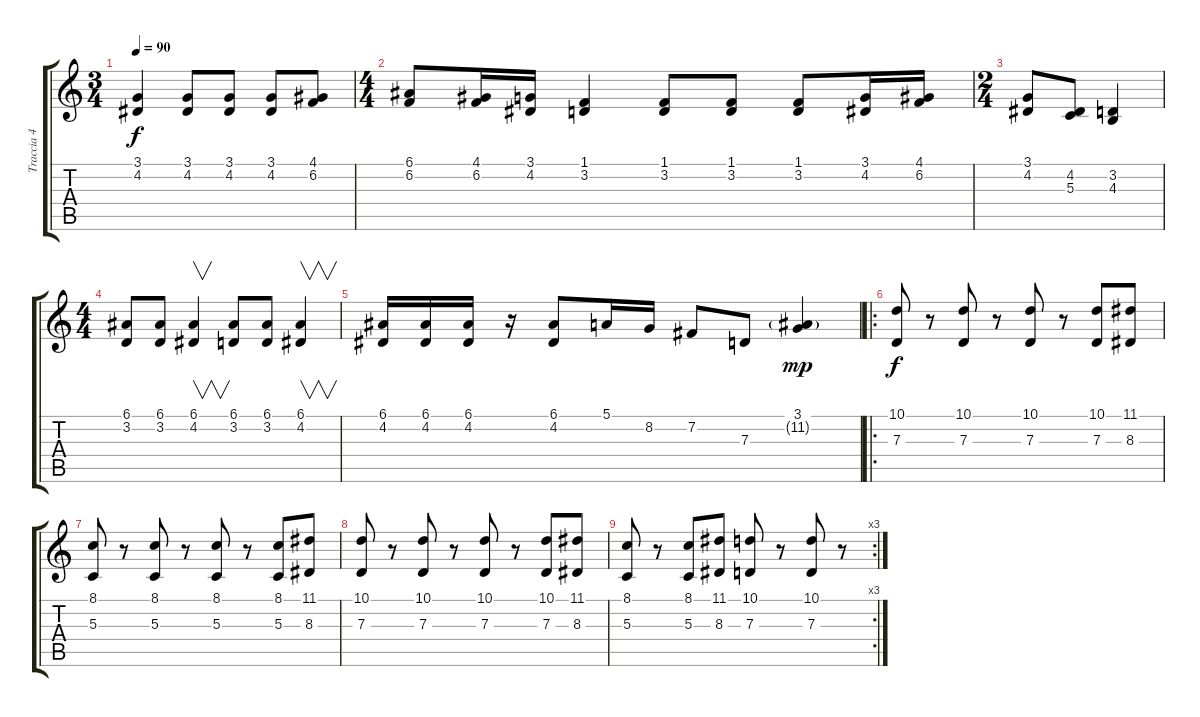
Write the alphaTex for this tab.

\track ("Traccia 4" "Traccia 4") {instrument tangoaccordion}
\staff {score tabs}
\tuning (E4 B3 G3 D3 A2 E2) {hide}
\ts (3 4)
\tempo 90
\clef g2
\ks c
(3.1 4.2).4{dy f} (3.1 4.2).8 (3.1 4.2).8 (3.1 4.2).8 (4.1 6.2).8 |
\ts (4 4)
(6.1 6.2).8 (4.1 6.2).16 (3.1 4.2).16 (1.1 3.2).4 (1.1 3.2).8 (1.1 3.2).8 (1.1 3.2).8 (3.1 4.2).16 (4.1 6.2).16 |
\ts (2 4)
(3.1 4.2).8 (4.2 5.3).8 (3.2 4.3).4 |
\ts (4 4)
(6.1 3.2).8{volume 9} (6.1 3.2).8 (6.1 4.2).4{v} (6.1 3.2).8 (6.1 3.2).8 (6.1 4.2).4{v} |
(6.1 4.2).16 (6.1 4.2).16 (6.1 4.2).16 r.16 (6.1 4.2).8 5.1.16 8.2.16 7.2.8 7.3.8 (3.1 11.2{g}).4{dy mp} |
\ro
(10.1 7.3).8{dy f volume 16} r.8 (10.1 7.3).8 r.8 (10.1 7.3).8 r.8 (10.1 7.3).8 (11.1 8.3).8 |
(8.1 5.3).8 r.8 (8.1 5.3).8 r.8 (8.1 5.3).8 r.8 (8.1 5.3).8 (11.1 8.3).8 |
(10.1 7.3).8{volume 16} r.8 (10.1 7.3).8 r.8 (10.1 7.3).8 r.8 (10.1 7.3).8 (11.1 8.3).8 |
\rc 3
(8.1 5.3).8 r.8 (8.1 5.3).8 (11.1 8.3).8 (10.1 7.3).8 r.8 (10.1 7.3).8 r.8
